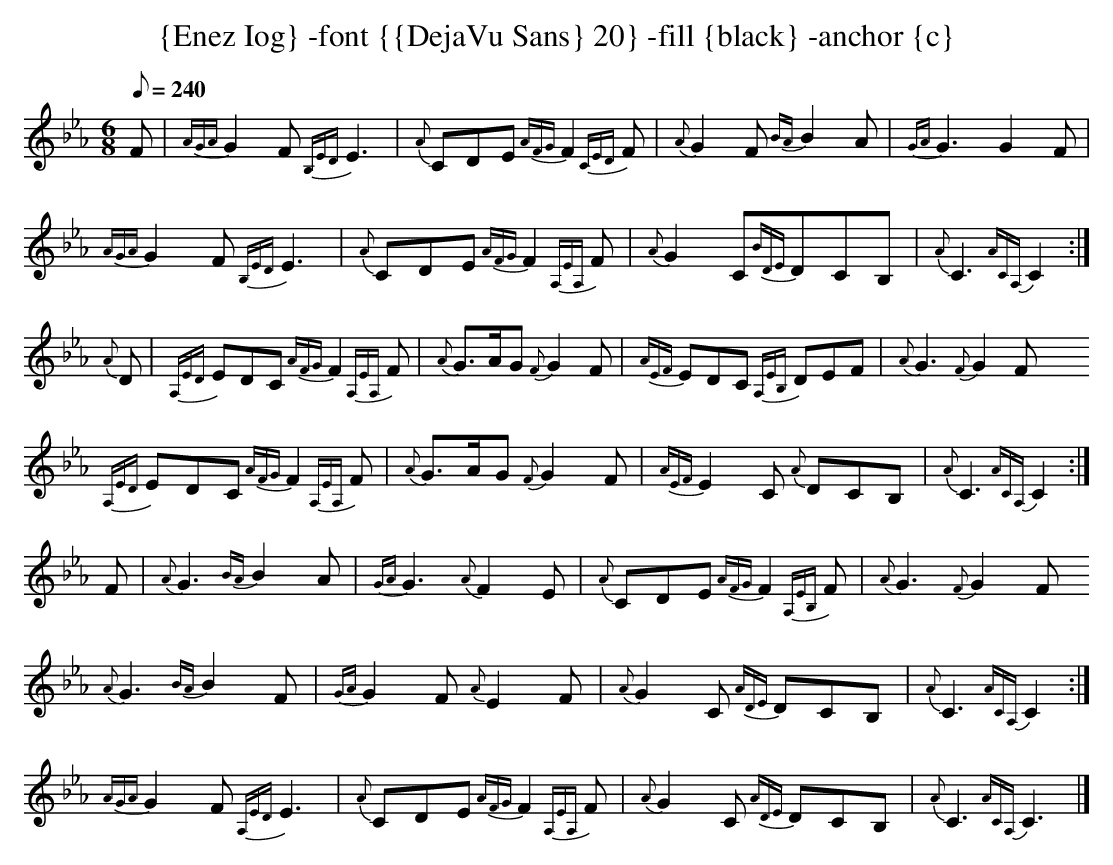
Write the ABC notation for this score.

X:1
T:{Enez Iog} -font {{DejaVu Sans} 20} -fill {black} -anchor {c}
M:6/8
Q:240
K:Eb
F1|{AGA}G2F1{B,ED}E3|{A}C1D1E1{AFG}F2{CED}F1|{A}G2F1{BA}B2A1|{GA}G3G2F1|
!
{AGA}G2F1{B,ED}E3|{A}C1D1E1{AFG}F2{A,EA,}F1|{A}G2C1{BDE}D1C1B,1|{A}C3{ACA,}C2:|!
{A}D1|{A,ED}E1D1C1{AFG}F2{A,EA,}F1|{A}G3/2A/2G1{F}G2F1|{AEF}E1D1C1 {A,EB,}D1E1F1|{A}G3{F}G2F1!
{A,ED}E1D1C1{AFG}F2{A,EA,}F1|{A}G3/2A/2G1{F}G2F1|{AEF}E2C1 {A}D1C1B,1|{A}C3{ACA,}C2:|!
F1|{A}G3{BA}B2A1|{GA}G3{A}F2E1|{A}C1D1E1{AFG}F2{A,EB,}F1|{A}G3{F}G2F1!
{A}G3{BA}B2F1|{GA}G2F1{A}E2F1|{A}G2C1 {ADE}D1C1B,1|{A}C3{ACA,}C2
:|!
{AGA}G2F1{A,ED}E3|{A}C1D1E1{AFG}F2{A,EA,}F1|{A}G2C1 {ADE}D1C1B,1|{A}C3{ACA,}C3
|]
